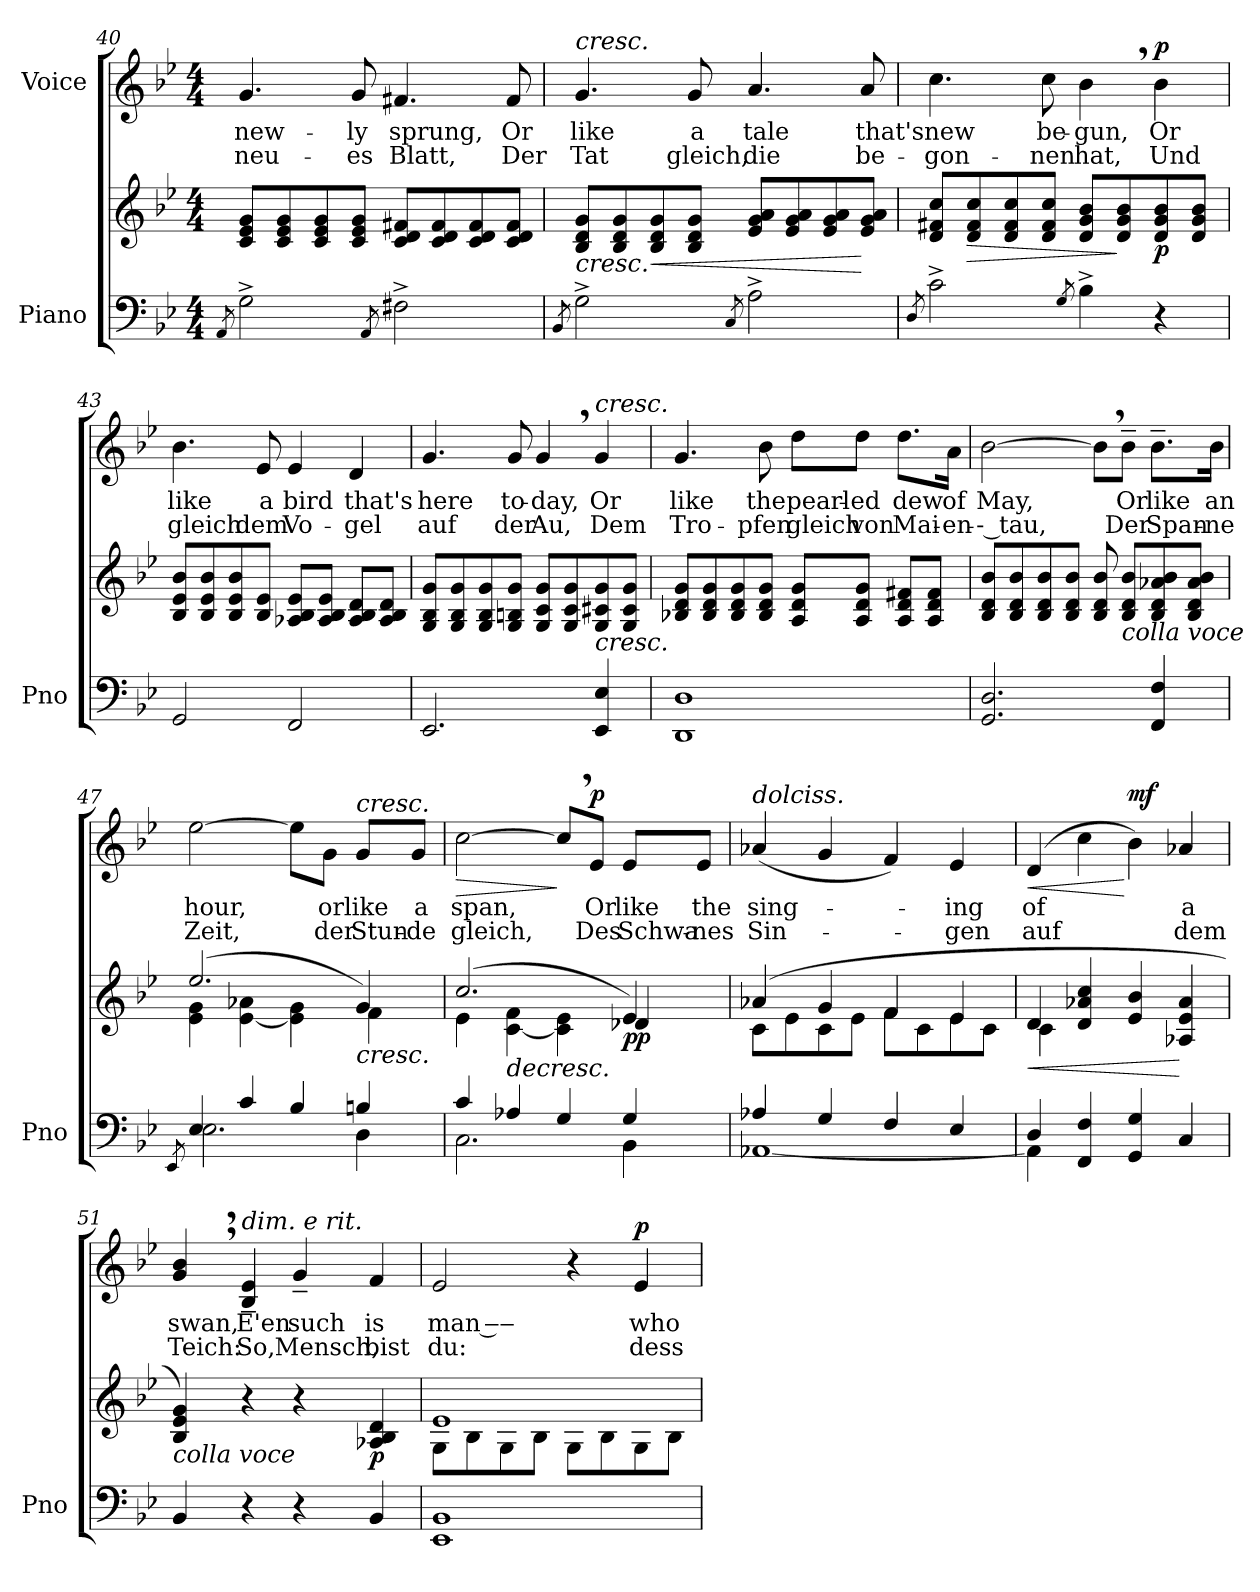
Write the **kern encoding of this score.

**kern	**kern	**dynam	**kern	**text	**text	**dynam
*part2	*part2	*part2	*part1	*part1	*part1	*part1
*staff3	*staff2	*staff2/3	*staff1	*staff1	*staff1	*staff1
*I"Piano	*	*	*I"Voice	*	*	*
*I'Pno	*	*	*	*	*	*
!!LO:LB:g=z
*clefF4	*clefG2	*	*clefG2	*	*	*
*k[b-e-]	*k[b-e-]	*	*k[b-e-]	*	*	*
*M4/4	*M4/4	*	*M4/4	*	*	*
=40	=40	=40	=40	=40	=40	=40
8qAA/	.	.	.	.	.	.
!	!	!	!	!LO:LY:b	!LO:LY:b	!
2G^\	8c/ 8e-/ 8g/L	.	4.g/	new-	neu-	.
.	8c/ 8e-/ 8g/	.	.	.	.	.
.	8c/ 8e-/ 8g/	.	.	.	.	.
!	!	!	!	!LO:LY:b	!LO:LY:b	!
.	8c/ 8e-/ 8g/J	.	8g/	-ly	-es	.
8qAA/	.	.	.	.	.	.
!	!	!	!	!LO:LY:b	!LO:LY:b	!
2F#X^\	8c/ 8d/ 8f#X/L	.	4.f#X/	sprung,	Blatt,	.
.	8c/ 8d/ 8f#/	.	.	.	.	.
.	8c/ 8d/ 8f#/	.	.	.	.	.
!	!	!	!	!LO:LY:b	!LO:LY:b	!
.	8c/ 8d/ 8f#/J	.	8f#/	Or	Der	.
=41	=41	=41	=41	=41	=41	=41
8qBB-/	.	.	.	.	.	.
!	!	!	!LO:TX:a:i:t=cresc.	!	!	!
!	!LO:TX:b:i:t=cresc.	!	!	!	!	!
!	!	!	!	!LO:LY:b	!LO:LY:b	!
2G^\	8B-/ 8d/ 8g/L	.	4.g/	like	Tat	.
.	8B-/ 8d/ 8g/	.	.	.	.	.
!	!	!LO:HP:b	!	!	!	!
.	8B-/ 8d/ 8g/	<	.	.	.	.
!	!	!	!	!LO:LY:b	!LO:LY:b	!
.	8B-/ 8d/ 8g/J	.	8g/	a	gleich,	.
8qC/	.	.	.	.	.	.
!	!	!	!	!LO:LY:b	!LO:LY:b	!
2A^\	8e-/ 8g/ 8a/L	.	4.a/	tale	die	.
.	8e-/ 8g/ 8a/	.	.	.	.	.
.	8e-/ 8g/ 8a/	.	.	.	.	.
!	!	!	!	!LO:LY:b	!LO:LY:b	!
.	8e-/ 8g/ 8a/J	[	8a/	that's	be-	.
=42	=42	=42	=42	=42	=42	=42
8qD/	.	.	.	.	.	.
!	!	!	!	!LO:LY:b	!LO:LY:b	!
2c^\	8d/ 8f#X/ 8cc/L	.	4.cc\	new	-gon-	.
!	!	!LO:HP:b	!	!	!	!
.	8d/ 8f#/ 8cc/	>	.	.	.	.
.	8d/ 8f#/ 8cc/	.	.	.	.	.
!	!	!	!	!LO:LY:b	!LO:LY:b	!
.	8d/ 8f#/ 8cc/J	.	8cc\	be-	-nen	.
8qG/	.	.	.	.	.	.
!	!	!	!	!LO:LY:b	!LO:LY:b	!
4B-^\	8d/ 8g/ 8b-/L	.	4b-,\	-gun,	hat,	.
.	8d/ 8g/ 8b-/	]	.	.	.	.
!	!	!LO:DY:b	!	!LO:LY:b	!LO:LY:b	!LO:DY:a
4r	8d/ 8g/ 8b-/	p	4b-\	Or	Und	p
.	8d/ 8g/ 8b-/J	.	.	.	.	.
!!LO:LB:g=z
=43	=43	=43	=43	=43	=43	=43
!	!	!	!	!LO:LY:b	!LO:LY:b	!
2GG/	8B-/ 8e-/ 8b-/L	.	4.b-\	like	gleich	.
.	8B-/ 8e-/ 8b-/	.	.	.	.	.
.	8B-/ 8e-/ 8b-/	.	.	.	.	.
!	!	!	!	!LO:LY:b	!LO:LY:b	!
.	8B-/ 8e-/J	.	8e-/	a	dem	.
!	!	!	!	!LO:LY:b	!LO:LY:b	!
2FF/	8A-X/ 8B-/ 8e-/L	.	4e-/	bird	Vo-	.
.	8A-/ 8B-/ 8e-/J	.	.	.	.	.
!	!	!	!	!LO:LY:b	!LO:LY:b	!
.	8A-/ 8B-/ 8d/L	.	4d/	that's	-gel	.
.	8A-/ 8B-/ 8d/J	.	.	.	.	.
=44	=44	=44	=44	=44	=44	=44
!	!	!	!	!LO:LY:b	!LO:LY:b	!
2.EE-/	8G/ 8B-/ 8g/L	.	4.g/	here	auf	.
.	8G/ 8B-/ 8g/	.	.	.	.	.
.	8G/ 8B-/ 8g/	.	.	.	.	.
!	!	!	!	!LO:LY:b	!LO:LY:b	!
.	8G/ 8Bn/ 8g/J	.	8g/	to-	der	.
!	!	!	!	!LO:LY:b	!LO:LY:b	!
.	8G/ 8c/ 8g/L	.	4g,/	-day,	Au,	.
.	8G/ 8c/ 8g/	.	.	.	.	.
!	!	!	!LO:TX:a:i:t=cresc.	!	!	!
!	!LO:TX:b:i:t=cresc.	!	!	!	!	!
!	!	!	!	!LO:LY:b	!LO:LY:b	!
4EE-/ 4E-/	8G/ 8c#X/ 8g/	.	4g/	Or	Dem	.
.	8G/ 8c#/ 8g/J	.	.	.	.	.
=45	=45	=45	=45	=45	=45	=45
!	!	!	!	!LO:LY:b	!LO:LY:b	!
1DD 1D	8B-X/ 8d/ 8g/L	.	4.g/	like	Tro-	.
.	8B-/ 8d/ 8g/	.	.	.	.	.
.	8B-/ 8d/ 8g/	.	.	.	.	.
!	!	!	!	!LO:LY:b	!LO:LY:b	!
.	8B-/ 8d/ 8g/J	.	8b-\	the	-pfen	.
!	!	!	!	!LO:LY:b	!LO:LY:b	!
.	8A/ 8d/ 8g/L	.	8dd\L	pearl-	gleich	.
!	!	!	!	!LO:LY:b	!LO:LY:b	!
.	8A/ 8d/ 8g/J	.	8dd\J	-ed	von	.
!	!	!	!	!LO:LY:b	!LO:LY:b	!
.	8A/ 8d/ 8f#X/L	.	8.dd\L	dew	Mai-	.
.	8A/ 8d/ 8f#/J	.	.	.	.	.
!	!	!	!	!LO:LY:b	!LO:LY:b	!
.	.	.	16a\Jk	of	-en-	.
!!LO:LB:g=z
=46	=46	=46	=46	=46	=46	=46
!	!	!	!	!LO:LY:b	!LO:LY:b	!
2.GG/ 2.D/	8B-/ 8d/ 8b-/L	.	[2b-\	May,	-- tau,	.
.	8B-/ 8d/ 8b-/	.	.	.	.	.
.	8B-/ 8d/ 8b-/	.	.	.	.	.
.	8B-/ 8d/ 8b-/J	.	.	.	.	.
.	8B-/ 8d/ 8b-/	.	8b-,\L]	.	.	.
*	*	*	*MM140	*	*	*
!	!LO:TX:b:i:t=colla voce	!	!	!	!	!
!	!	!	!	!LO:LY:b	!LO:LY:b	!LO:DY:a
!	!	!	!	!	!	!LO:DY:n=1:a
.	8B-/ 8d/ 8b-/L	.	8b-~\J	Or	Der	mf other-dynamics
!	!	!	!	!LO:LY:b	!LO:LY:b	!
4FF/ 4F/	8B-/ 8d/ 8a-X/ 8b-/	.	8.b-~\L	like	Span-	.
.	8B-/ 8d/ 8a-/ 8b-/J	.	.	.	.	.
!	!	!	!	!LO:LY:b	!LO:LY:b	!
.	.	.	16b-\Jk	an	-ne	.
=47	=47	=47	=47	=47	=47	=47
*^	*	*	*	*	*	*
.	8qEE-/	.	.	.	.	.	.
*	*	*^	*	*	*	*	*
!	!	!	!	!	!	!LO:LY:b	!LO:LY:b	!
4E-/	2.E-\	(>2.ee-/	4e-\ 4g\	.	[2ee-\	hour,	Zeit,	.
4c/	.	.	[4e-\ 4a-X\	.	.	.	.	.
4B-/	.	.	4e-\] 4g\	.	8ee-\L]	.	.	.
!	!	!	!	!	!	!LO:LY:b	!LO:LY:b	!
.	.	.	.	.	8g\J	or	der	.
!	!	!	!	!	!LO:TX:a:i:t=cresc.	!	!	!
!	!	!LO:TX:b:i:t=cresc.	!	!	!	!	!	!
!	!	!	!	!	!	!LO:LY:b	!LO:LY:b	!
4Bn/	4D\	4g/)	4f\	.	8g/L	like	Stun-	.
!	!	!	!	!	!	!LO:LY:b	!LO:LY:b	!
.	.	.	.	.	8g/J	a	-de	.
=48	=48	=48	=48	=48	=48	=48	=48	=48
!	!	!	!	!	!	!LO:LY:b	!LO:LY:b	!LO:HP:b
4c/	2.C\	(>2.cc/	4e-\	.	[2cc\	span,	gleich,	>
!	!	!	!	!LO:HP:b	!	!	!	!
4A-X/	.	.	[4c\ 4f\	>	.	.	.	.
4G/	.	.	4c\] 4e-\	.	8cc,/L]	.	.	]
!	!	!	!	!	!	!LO:LY:b	!LO:LY:b	!LO:DY:a
.	.	.	.	.	8e-/J	Or	Des	p
!	!	!	!	!LO:DY:b	!	!LO:LY:b	!LO:LY:b	!
4G/	4BB-\	4e-/)	4d-X/	pp	8e-/L	like	Schwa-	.
!	!	!	!	!	!	!LO:LY:b	!LO:LY:b	!
.	.	.	.	.	8e-/J	the	-nes	.
!!LO:PB:g=z
=49	=49	=49	=49	=49	=49	=49	=49	=49
!	!	!	!	!	!LO:TX:a:i:t=dolciss.	!	!	!
!	!	!	!	!	!	!LO:LY:b	!LO:LY:b	!
4A-X/	[1AA-X	(>4a-X/	8c\L	.	(<4a-X/	sing-	Sin-	.
.	.	.	8e-\	.	.	.	.	.
4G/	.	4g/	8c\	.	4g/	.	.	.
.	.	.	8e-\J	.	.	.	.	.
4F/	.	4f/	8f\L	.	4f/)	.	.	.
.	.	.	8c\	.	.	.	.	.
!	!	!	!	!	!	!LO:LY:b	!LO:LY:b	!
4E-/	.	4e-/	8e-\	.	4e-/	-ing	-gen	.
.	.	.	8c\J	.	.	.	.	.
=50	=50	=50	=50	=50	=50	=50	=50	=50
!	!	!	!	!LO:HP:b	!	!LO:LY:b	!LO:LY:b	!LO:HP:b
4D/	4AA-\]	4d/	4c\	<	(>4d/	of	auf	<
4FF/ 4F/	2.ryy	4d/ 4a-X/ 4cc/	2.ryy	.	4cc\	.	.	.
!	!	!	!	!	!	!	!	!LO:DY:n=1:a
4GG/ 4G/	.	4e-/ 4b-/	.	]	4b-\)	.	.	[ mf
!	!	!	!	!	!	!LO:LY:b	!LO:LY:b	!
4C/	.	4A-X/ 4e-/ 4a-/	.	[	4a-X/	a	dem	.
*v	*v	*	*	*	*	*	*	*
*	*v	*v	*	*	*	*	*
=51	=51	=51	=51	=51	=51	=51
!	!LO:TX:b:i:t=colla voce	!	!	!	!	!
!	!	!	!	!LO:LY:b	!LO:LY:b	!
4BB-/	4B-/ 4e-/ 4g/)	.	4g/, 4b-/,	swan,	Teich:	.
*	*	*	*MM136	*	*	*
!	!	!	!LO:TX:a:i:t=dim.  e  rit.	!	!	!
!	!	!	!	!LO:LY:b	!LO:LY:b	!
4r	4r	.	4B-/~ 4e-/~	E'en	So,	.
!	!	!	!	!LO:LY:b	!LO:LY:b	!
4r	4r	.	4g~/	such	Mensch,	.
*	*	*	*MM134	*	*	*
!	!	!LO:DY:b	!	!LO:LY:b	!LO:LY:b	!
4BB-/	4A-X/ 4B-/ 4d/	p	4f/	is	bist	.
!!LO:LB:g=z
=52	=52	=52	=52	=52	=52	=52
*	*^	*	*	*	*	*
!	!	!	!	!	!LO:LY:b	!LO:LY:b	!
1EE- 1BB-	1e-	8G\L	.	2e-/	man ‒‒	du:	.
.	.	8B-\	.	.	.	.	.
.	.	8G\	.	.	.	.	.
.	.	8B-\J	.	.	.	.	.
.	.	8G\L	.	4r	.	.	.
.	.	8B-\	.	.	.	.	.
!	!	!	!	!	!LO:LY:b	!LO:LY:b	!LO:DY:a
.	.	8G\	.	4e-/	who	dess	p
.	.	8B-\J	.	.	.	.	.
*	*v	*v	*	*	*	*	*
=	=	=	=	=	=	=
*-	*-	*-	*-	*-	*-	*-
